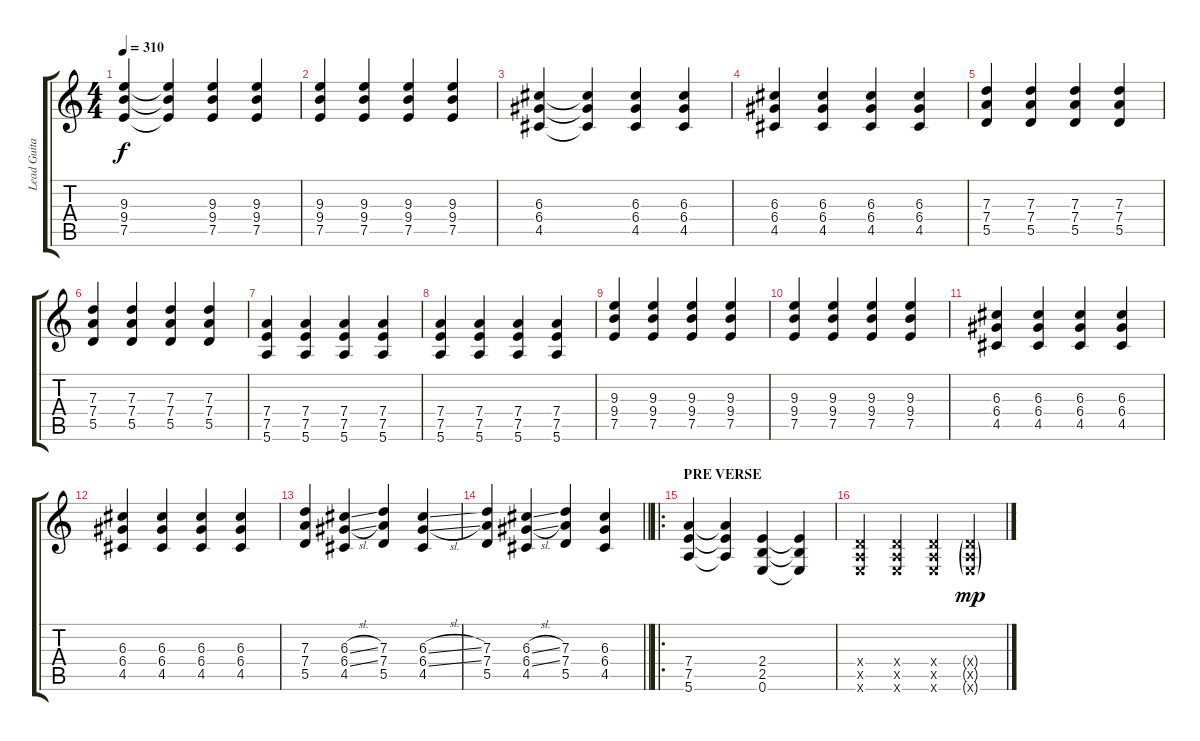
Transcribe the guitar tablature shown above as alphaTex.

\track ("Lead Guitar" "Lead Guita") {instrument overdrivenguitar}
\staff {score tabs}
\tuning (E4 B3 G3 D3 A2 E2) {hide}
\ts (4 4)
\tempo 310
\clef g2
\ks c
(9.3 9.4 7.5).4{dy f} (9.3{t} 9.4{t} 7.5{t}).4 (9.3 9.4 7.5).4 (9.3 9.4 7.5).4 |
(9.3 9.4 7.5).4 (9.3 9.4 7.5).4 (9.3 9.4 7.5).4 (9.3 9.4 7.5).4 |
(6.3 6.4 4.5).4 (6.3{t} 6.4{t} 4.5{t}).4 (6.3 6.4 4.5).4 (6.3 6.4 4.5).4 |
(6.3 6.4 4.5).4 (6.3 6.4 4.5).4 (6.3 6.4 4.5).4 (6.3 6.4 4.5).4 |
(7.3 7.4 5.5).4 (7.3 7.4 5.5).4 (7.3 7.4 5.5).4 (7.3 7.4 5.5).4 |
(7.3 7.4 5.5).4 (7.3 7.4 5.5).4 (7.3 7.4 5.5).4 (7.3 7.4 5.5).4 |
(7.4 7.5 5.6).4 (7.4 7.5 5.6).4 (7.4 7.5 5.6).4 (7.4 7.5 5.6).4 |
(7.4 7.5 5.6).4 (7.4 7.5 5.6).4 (7.4 7.5 5.6).4 (7.4 7.5 5.6).4 |
(9.3 9.4 7.5).4 (9.3 9.4 7.5).4 (9.3 9.4 7.5).4 (9.3 9.4 7.5).4 |
(9.3 9.4 7.5).4 (9.3 9.4 7.5).4 (9.3 9.4 7.5).4 (9.3 9.4 7.5).4 |
(6.3 6.4 4.5).4 (6.3 6.4 4.5).4 (6.3 6.4 4.5).4 (6.3 6.4 4.5).4 |
(6.3 6.4 4.5).4 (6.3 6.4 4.5).4 (6.3 6.4 4.5).4 (6.3 6.4 4.5).4 |
(7.3 7.4 5.5).4 (6.3{sl} 6.4{sl} 4.5).4 (7.3 7.4 5.5).4 (6.3{sl} 6.4{sl} 4.5).4 |
\barLineRight lightlight
(7.3 7.4 5.5).4 (6.3{sl} 6.4{sl} 4.5).4 (7.3 7.4 5.5).4 (6.3 6.4 4.5).4 |
\ro
\section ("" "PRE VERSE")
(7.4 7.5 5.6).4 (7.4{t} 7.5{t} 5.6{t}).4 (2.4 2.5 0.6).4 (2.4{t} 2.5{t} 0.6{t}).4 |
(0.4{x} 0.5{x} 0.6{x}).4 (0.4{x} 0.5{x} 0.6{x}).4 (0.4{x} 0.5{x} 0.6{x}).4 (0.4{g x} 0.5{g x} 0.6{g x}).4{dy mp}
